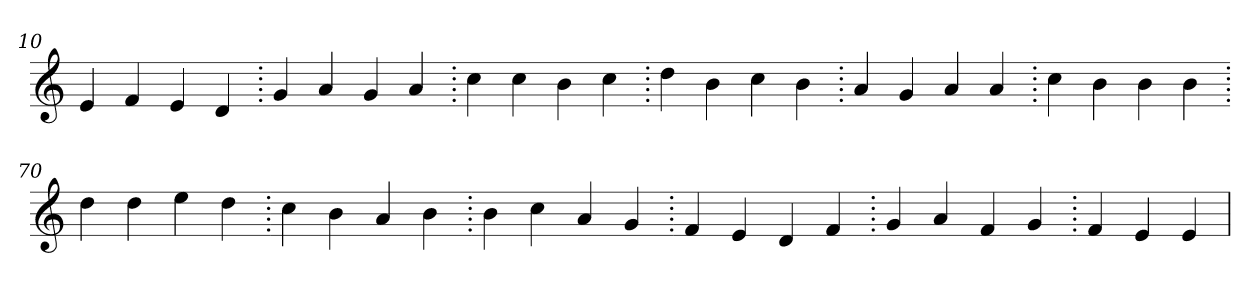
**kern
*part1
*staff1
*clefG2
=10.
4e
4f
4e
4d
=20.
4g
4a
4g
4a
=30.
4cc
4cc
4b
4cc
=40.
4dd
4b
4cc
4b
=50.
4a
4g
4a
4a
=60.
4cc
4b
4b
4b
=70.
4dd
4dd
4ee
4dd
=80.
4cc
4b
4a
4b
=90.
4b
4cc
4a
4g
=100.
4f
4e
4d
4f
=110.
4g
4a
4f
4g
=120.
4f
4e
4e
=
*-
